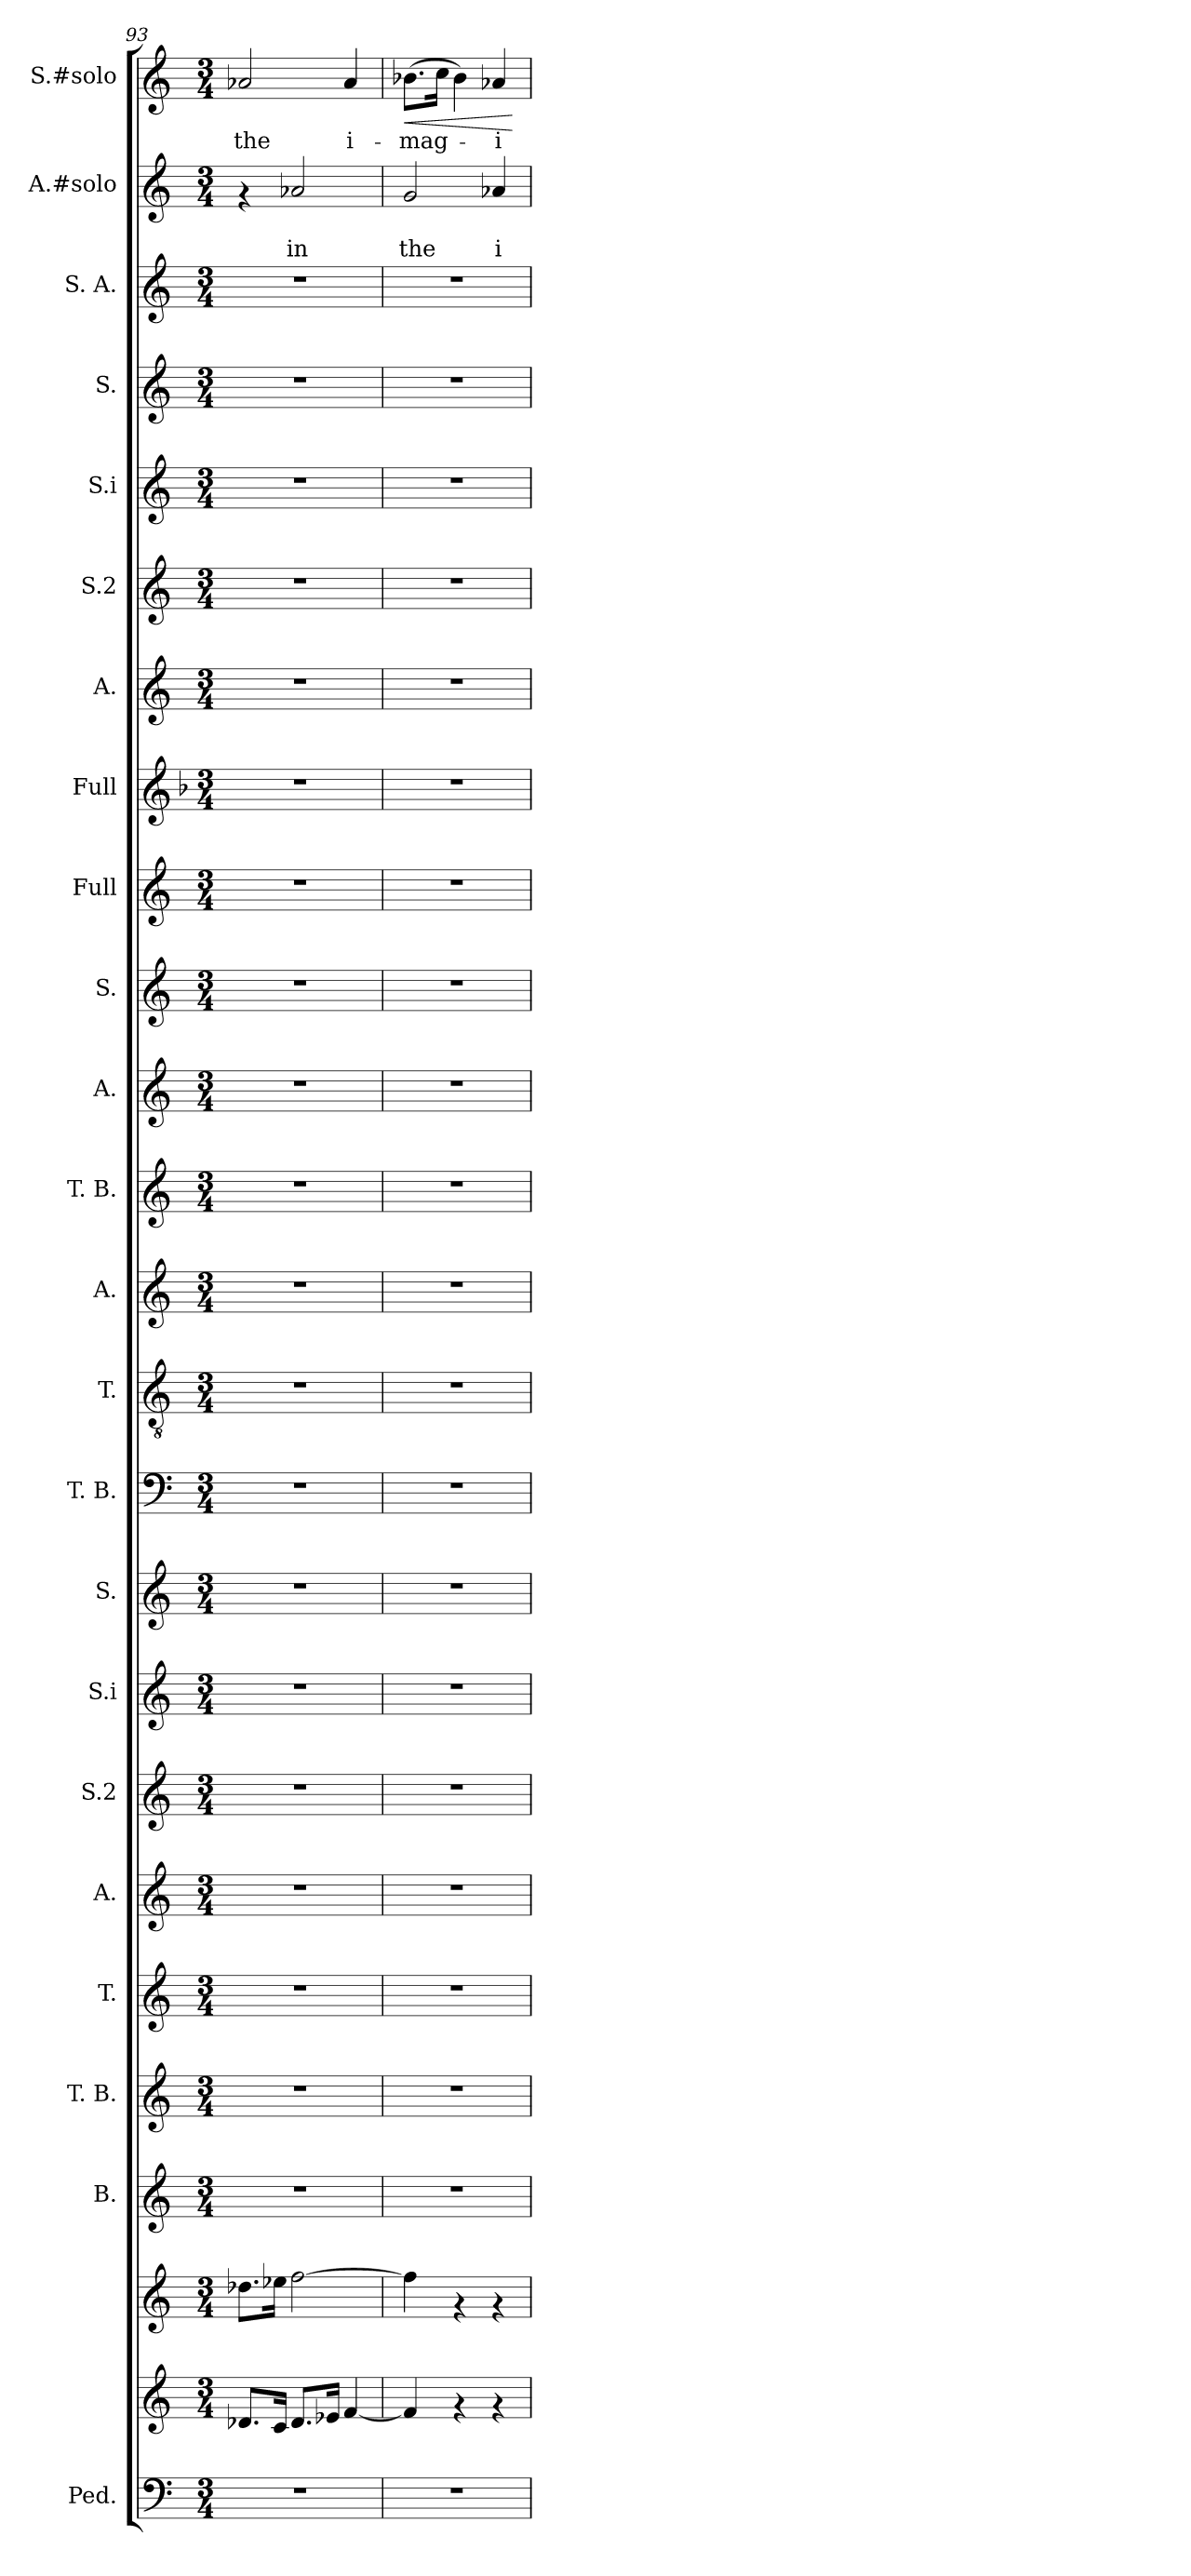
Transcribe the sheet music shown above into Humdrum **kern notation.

**kern	**kern	**kern	**kern	**kern	**kern	**kern	**kern	**kern	**kern	**kern	**kern	**kern	**kern	**kern	**kern	**kern	**kern	**kern	**kern	**kern	**kern	**kern	**kern	**text	**text	**kern	**text	**dynam
*part25	*part24	*part23	*part22	*part21	*part20	*part19	*part18	*part17	*part16	*part15	*part14	*part13	*part12	*part11	*part10	*part9	*part8	*part7	*part6	*part5	*part4	*part3	*part2	*part2	*part2	*part1	*part1	*part1
*staff25	*staff24	*staff23	*staff22	*staff21	*staff20	*staff19	*staff18	*staff17	*staff16	*staff15	*staff14	*staff13	*staff12	*staff11	*staff10	*staff9	*staff8	*staff7	*staff6	*staff5	*staff4	*staff3	*staff2	*staff2	*staff2	*staff1	*staff1	*staff1
*I"Ped.	*	*	*I"B.	*I"T. B.	*I"T.	*I"A.	*I"S.2	*I"S.i	*I"S.	*I"T. B.	*I"T.	*I"A.	*I"T. B.	*I"A.	*I"S.	*I"Full	*I"Full	*I"A.	*I"S.2	*I"S.i	*I"S.	*I"S. A.	*I"A.#solo	*	*	*I"S.#solo	*	*
*I'Ped.	*	*	*	*I'T. B.	*I'T.	*I'A.	*I'S.2	*I'S.i	*I'S.	*I'T. B.	*I'T.	*	*I'T. B.	*I'A.	*I'S.	*	*	*I'A.	*I'S.2	*I'S.i	*I'S.	*I'S. A.	*I'A.#solo	*	*	*I'S.#solo	*	*
*clefF4	*clefG2	*clefG2	*clefG2	*clefG2	*clefG2	*clefG2	*clefG2	*clefG2	*clefG2	*clefF4	*clefGv2	*clefG2	*clefG2	*clefG2	*clefG2	*clefG2	*clefG2	*clefG2	*clefG2	*clefG2	*clefG2	*clefG2	*clefG2	*	*	*clefG2	*	*
*	*	*	*	*	*	*	*	*	*	*	*	*	*	*	*	*	*ITrd3c5	*	*	*	*	*	*	*	*	*	*	*
*k[]	*k[]	*k[]	*k[]	*k[]	*k[]	*k[]	*k[]	*k[]	*k[]	*k[]	*k[]	*k[]	*k[]	*k[]	*k[]	*k[]	*k[]	*k[]	*k[]	*k[]	*k[]	*k[]	*k[]	*	*	*k[]	*	*
*C:	*C:	*C:	*C:	*C:	*C:	*C:	*C:	*C:	*C:	*C:	*C:	*C:	*C:	*C:	*C:	*C:	*C:	*C:	*C:	*C:	*C:	*C:	*C:	*	*	*C:	*	*
*M3/4	*M3/4	*M3/4	*M3/4	*M3/4	*M3/4	*M3/4	*M3/4	*M3/4	*M3/4	*M3/4	*M3/4	*M3/4	*M3/4	*M3/4	*M3/4	*M3/4	*M3/4	*M3/4	*M3/4	*M3/4	*M3/4	*M3/4	*M3/4	*	*	*M3/4	*	*
=93	=93	=93	=93	=93	=93	=93	=93	=93	=93	=93	=93	=93	=93	=93	=93	=93	=93	=93	=93	=93	=93	=93	=93	=93	=93	=93	=93	=93
!	!	!	!	!	!	!	!	!	!	!	!	!	!	!	!	!	!	!	!	!	!	!	!	!	!	!	!LO:LY:b	!
2.r	8.d-X/L	8.dd-X\L	2.r	2.r	2.r	2.r	2.r	2.r	2.r	2.r	2.r	2.r	2.r	2.r	2.r	2.r	2.r	2.r	2.r	2.r	2.r	2.r	4rf	.	.	2a-X/	the	.
.	16c/Jk	16ee-X\Jk	.	.	.	.	.	.	.	.	.	.	.	.	.	.	.	.	.	.	.	.	.	.	.	.	.	.
!	!	!	!	!	!	!	!	!	!	!	!	!	!	!	!	!	!	!	!	!	!	!	!	!	!LO:LY:b	!	!	!
.	8.d-/L	[>2ff\	.	.	.	.	.	.	.	.	.	.	.	.	.	.	.	.	.	.	.	.	2a-X/	.	in	.	.	.
.	16e-X/Jk	.	.	.	.	.	.	.	.	.	.	.	.	.	.	.	.	.	.	.	.	.	.	.	.	.	.	.
!	!	!	!	!	!	!	!	!	!	!	!	!	!	!	!	!	!	!	!	!	!	!	!	!	!	!	!LO:LY:b	!
.	[<4f/	.	.	.	.	.	.	.	.	.	.	.	.	.	.	.	.	.	.	.	.	.	.	.	.	4a-/	i-	.
=94	=94	=94	=94	=94	=94	=94	=94	=94	=94	=94	=94	=94	=94	=94	=94	=94	=94	=94	=94	=94	=94	=94	=94	=94	=94	=94	=94	=94
!	!	!	!	!	!	!	!	!	!	!	!	!	!	!	!	!	!	!	!	!	!	!	!	!	!LO:LY:b	!	!LO:LY:b	!LO:HP:b
2.r	4f/]	4ff\]	2.r	2.r	2.r	2.r	2.r	2.r	2.r	2.r	2.r	2.r	2.r	2.r	2.r	2.r	2.r	2.r	2.r	2.r	2.r	2.r	2g/	.	the	(>8.b-X\L	-mag-	<
.	.	.	.	.	.	.	.	.	.	.	.	.	.	.	.	.	.	.	.	.	.	.	.	.	.	16cc\Jk	.	.
.	4rf	4rf	.	.	.	.	.	.	.	.	.	.	.	.	.	.	.	.	.	.	.	.	.	.	.	4b-\)	.	.
!	!	!	!	!	!	!	!	!	!	!	!	!	!	!	!	!	!	!	!	!	!	!	!	!	!LO:LY:b	!	!LO:LY:b	!
.	4rf	4rf	.	.	.	.	.	.	.	.	.	.	.	.	.	.	.	.	.	.	.	.	4a-X/	.	i-	4a-X/	-i-	.
.	.	.	.	.	.	.	.	.	.	.	.	.	.	.	.	.	.	.	.	.	.	.	.	.	.	.	.	[
=	=	=	=	=	=	=	=	=	=	=	=	=	=	=	=	=	=	=	=	=	=	=	=	=	=	=	=	=
*-	*-	*-	*-	*-	*-	*-	*-	*-	*-	*-	*-	*-	*-	*-	*-	*-	*-	*-	*-	*-	*-	*-	*-	*-	*-	*-	*-	*-
